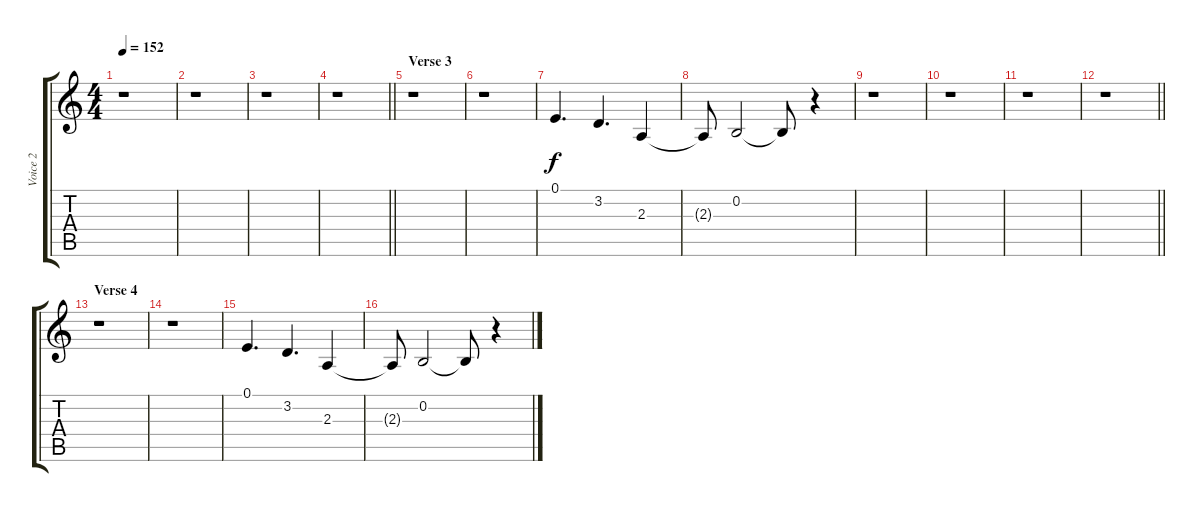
\track ("Voice 2" "Voice 2") {instrument sopranosax}
\staff {score tabs}
\tuning (E4 B3 G3 D3 A2 E2) {hide}
\ts (4 4)
\tempo 152
\clef g2
\ks c
r.1{dy f} |
r.1 |
r.1 |
\barLineRight lightlight
r.1 |
\section ("" "Verse 3")
r.1 |
r.1 |
0.1.4{d} 3.2.4{d} 2.3.4 |
2.3{t}.8 0.2.2 0.2{t}.8 r.4 |
r.1 |
r.1 |
r.1 |
\barLineRight lightlight
r.1 |
\section ("" "Verse 4")
r.1 |
r.1 |
0.1.4{d} 3.2.4{d} 2.3.4 |
2.3{t}.8 0.2.2 0.2{t}.8 r.4
